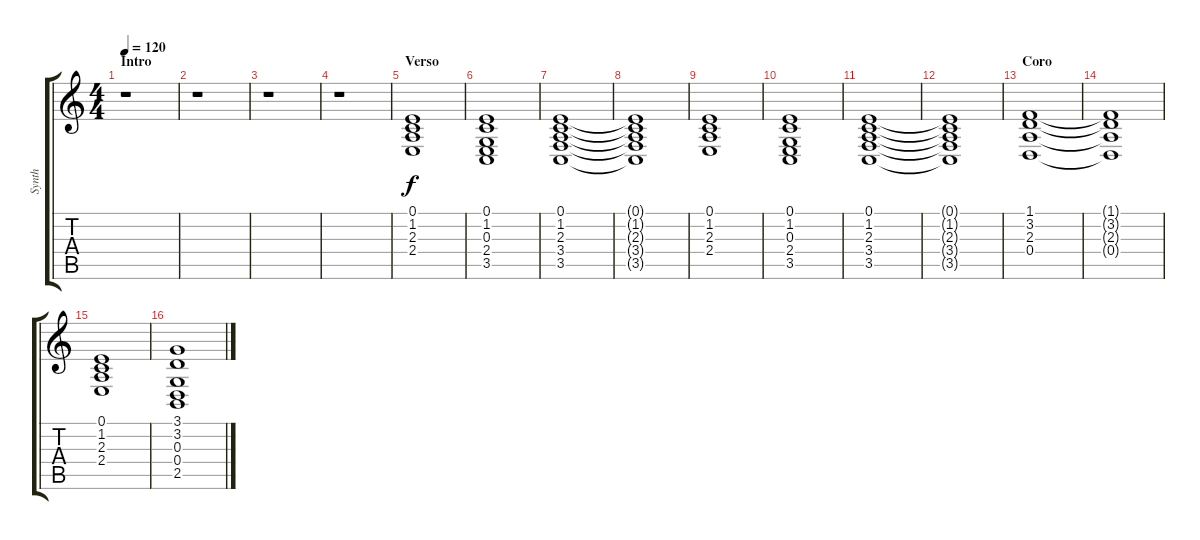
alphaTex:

\track ("Synth" "Synth") {instrument pad2warm}
\staff {score tabs}
\tuning (E4 B3 G3 D3 A2 E2) {hide}
\ts (4 4)
\section ("" "Intro")
\tempo 120
\clef g2
\ks c
r.1{dy f instrument pad2warm} |
r.1 |
r.1 |
r.1 |
\section ("" "Verso")
(0.1 1.2 2.3 2.4).1 |
(0.1 1.2 0.3 2.4 3.5).1 |
(0.1 1.2 2.3 3.4 3.5).1 |
(0.1{t} 1.2{t} 2.3{t} 3.4{t} 3.5{t}).1 |
(0.1 1.2 2.3 2.4).1 |
(0.1 1.2 0.3 2.4 3.5).1 |
(0.1 1.2 2.3 3.4 3.5).1 |
(0.1{t} 1.2{t} 2.3{t} 3.4{t} 3.5{t}).1 |
\section ("" "Coro")
(1.1 3.2 2.3 0.4).1 |
(1.1{t} 3.2{t} 2.3{t} 0.4{t}).1 |
(0.1 1.2 2.3 2.4).1 |
(3.1 3.2 0.3 0.4 2.5).1
